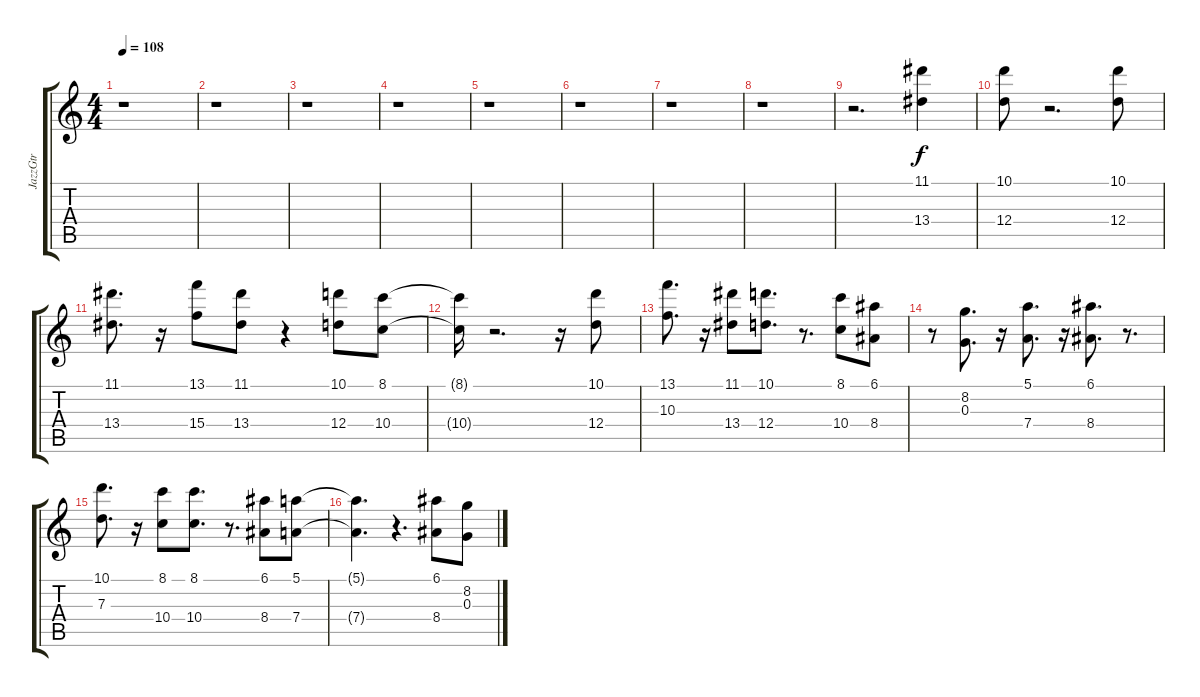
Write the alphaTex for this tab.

\track ("JazzGtr" "JazzGtr") {instrument electricguitarjazz}
\staff {score tabs}
\tuning (E4 B3 G3 D3 A2 E2) {hide}
\ts (4 4)
\tempo 108
\clef g2
\ks c
r.1{dy f} |
r.1 |
r.1 |
r.1 |
r.1 |
r.1 |
r.1 |
r.1 |
r.2{d} (11.1 13.4).4 |
(10.1 12.4).8 r.2{d} (10.1 12.4).8 |
(11.1 13.4).8{d} r.16 (13.1 15.4).8 (11.1 13.4).8 r.4 (10.1 12.4).8 (8.1 10.4).8 |
(8.1{t} 10.4{t}).16 r.2{d} r.16 (10.1 12.4).8 |
(13.1 10.3).8{d} r.16 (11.1 13.4).8 (10.1 12.4).8{d} r.8{d} (8.1 10.4).8 (6.1 8.4).8 |
r.8 (8.2 0.3).8{d} r.16 (5.1 7.4).8{d} r.16 (6.1 8.4).8{d} r.8{d} |
(10.1 7.3).8{d} r.16 (8.1 10.4).8 (8.1 10.4).8{d} r.8{d} (6.1 8.4).8 (5.1 7.4).8 |
(5.1{t} 7.4{t}).4{d} r.4{d} (6.1 8.4).8 (8.2 0.3).8
